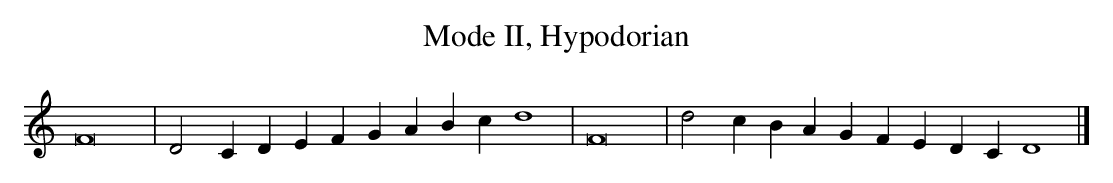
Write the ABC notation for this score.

X:1
T:Mode II, Hypodorian
M:none
L:1/4
K:DDor
F8|D2 C D E F G A B c d4|F8|d2 c B A G F E D C D4|]
